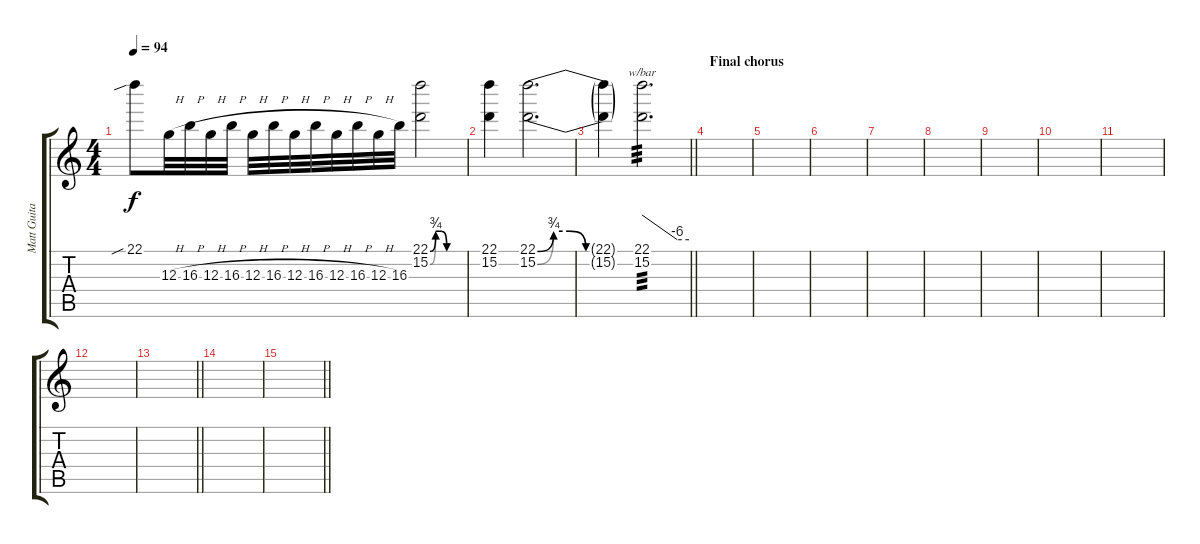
\track ("Matt Guitar 2" "Matt Guita") {instrument overdrivenguitar}
\staff {score tabs}
\tuning (E4 B3 G3 D3 A2 E2) {hide}
\ts (4 4)
\tempo 94
\clef g2
\ks c
22.1{sib}.8{dy f} 12.3{h}.32 16.3{h}.32 12.3{h}.32 16.3{h}.32 12.3{h}.32 16.3{h}.32 12.3{h}.32 16.3{h}.32 12.3{h}.32 16.3{h}.32 12.3{h}.32 16.3.32 (22.1{be (custom 0 0 10 3 20 3 30 0 60 0)} 15.2{be (custom 0 0 10 3 20 3 30 0 60 0)}).2 |
(22.1 15.2).4 (22.1{be (custom 0 0 10 3 20 3 30 0 60 0)} 15.2{be (custom 0 0 10 3 20 3 30 0 60 0)}).2{d} |
\barLineRight lightlight
(22.1{t} 15.2{t}).4 (22.1 15.2).2{d tbe (custom default 0 0 45 -24 60 -24) tp 3} |
\section ("" "Final chorus")
|
|
|
|
|
|
|
|
|
\barLineRight lightlight
|
|
\barLineRight lightlight
